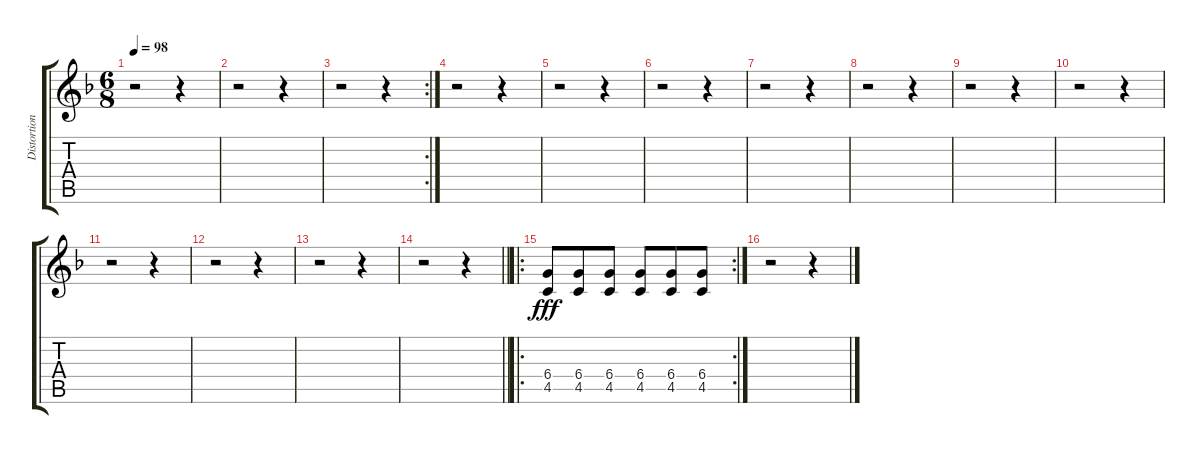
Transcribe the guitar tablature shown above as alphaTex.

\track ("Distortion Guitar" "Distortion") {instrument overdrivenguitar}
\staff {score tabs}
\tuning (Eb4 Bb3 Gb3 Db3 Ab2 Eb2) {hide}
\ts (6 8)
\tempo 98
\clef g2
\ks f
r.2{dy mf} r.4 |
r.2 r.4 |
\rc 2
r.2 r.4 |
r.2 r.4 |
r.2 r.4 |
r.2 r.4 |
r.2 r.4 |
r.2 r.4 |
r.2 r.4 |
r.2 r.4 |
r.2 r.4 |
r.2 r.4 |
r.2 r.4 |
\barLineRight lightlight
r.2 r.4 |
\ro
\rc 2
(6.4 4.5).8{dy fff} (6.4 4.5).8 (6.4 4.5).8 (6.4 4.5).8 (6.4 4.5).8 (6.4 4.5).8 |
r.2 r.4
